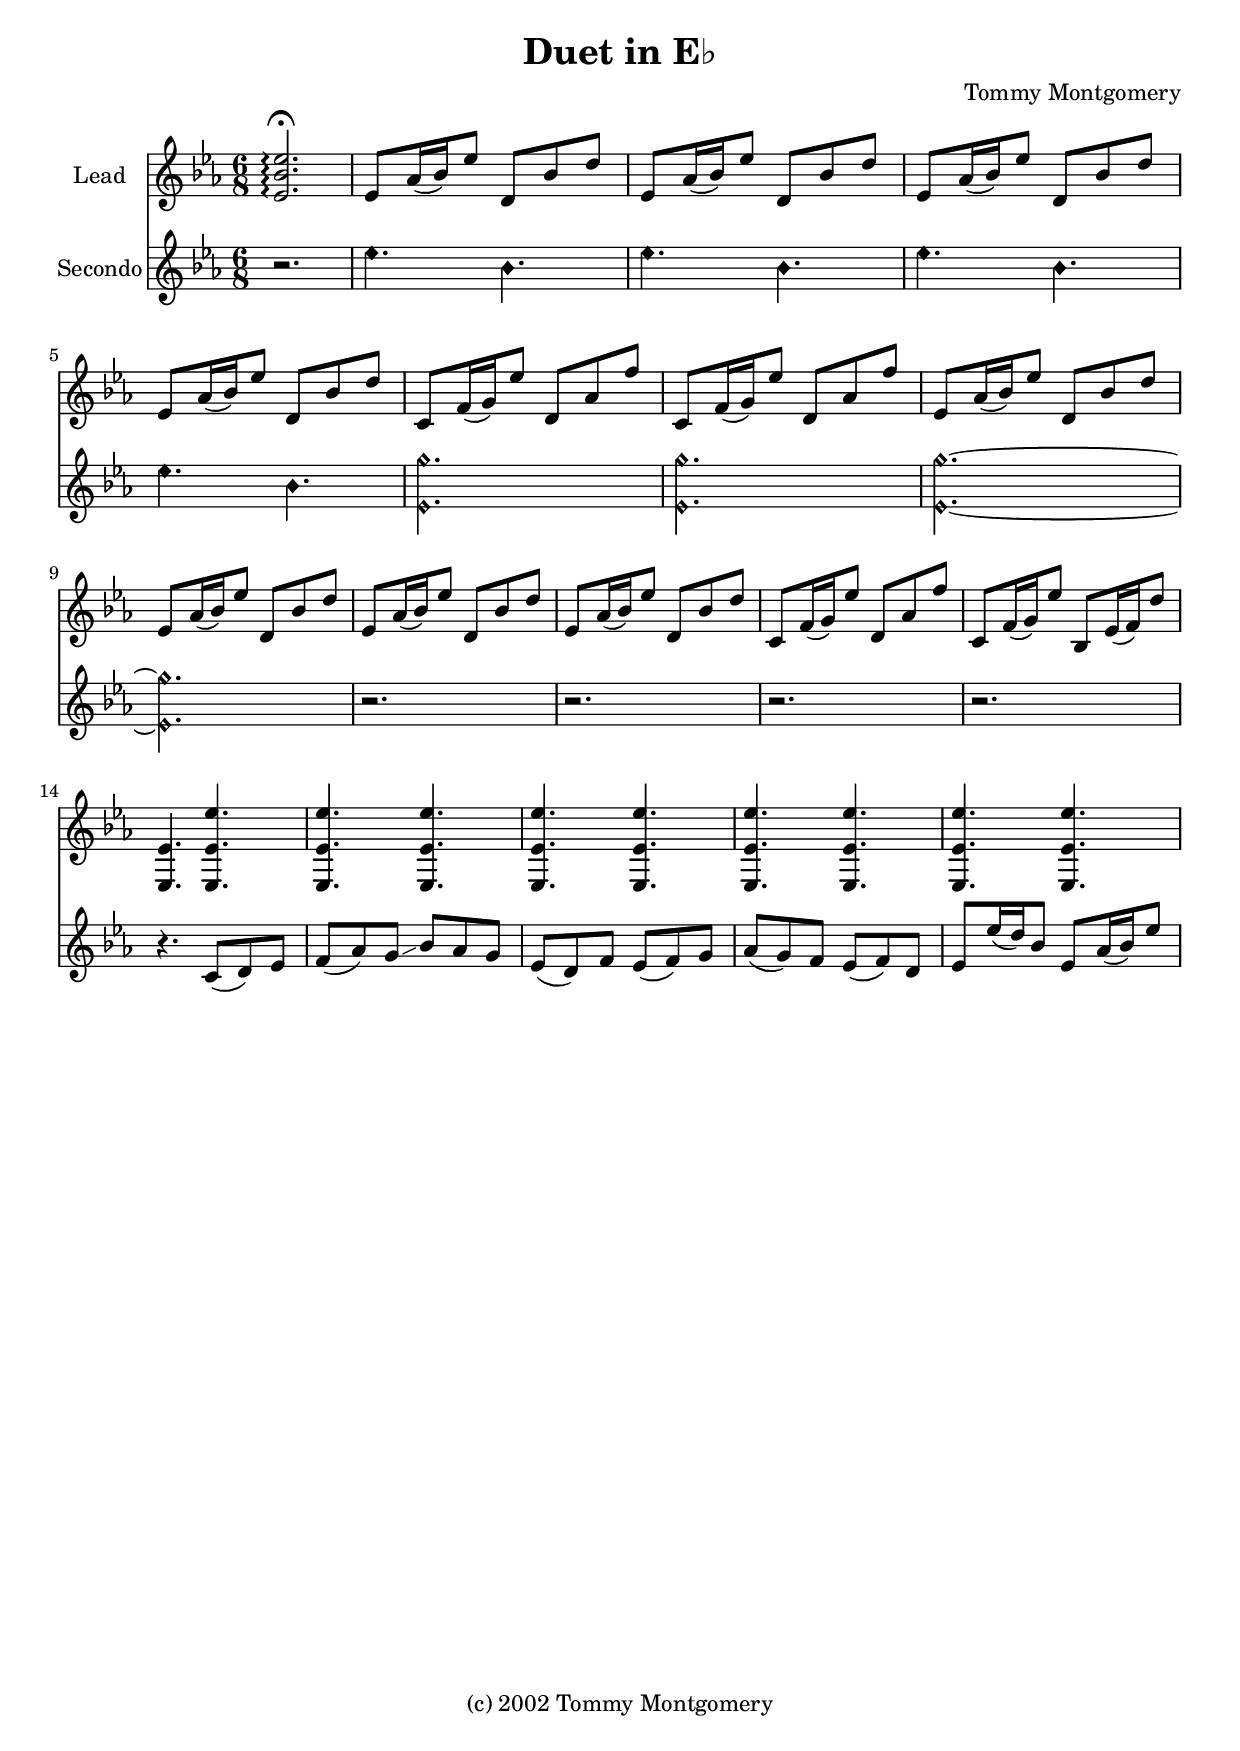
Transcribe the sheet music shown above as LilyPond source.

\version "2.14.2"
\language "english"

\header {
  title = "Duet in E♭"
  composer = "Tommy Montgomery"
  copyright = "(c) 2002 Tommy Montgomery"
}

leadMainEf = {
  \relative c' {
    ef8 af16( bf) ef8 d, bf' d
  }
}
leadMainCm = {
  \relative c' {
    c8 f16( g) ef'8 d, af' f'
  }
}

\parallelMusic #'(lead secondo) {
  \time 6/8 \key ef \major <ef bf' ef>2.\arpeggio\fermata |
  \time 6/8 \key ef \major r2. |
  
  \leadMainEf |
  \override NoteHead #'style = #'harmonic-mixed ef'4. bf |
  \leadMainEf |
  ef4. bf |
  \leadMainEf |
  ef4. bf |
  \leadMainEf |
  ef4. bf |
  
  \leadMainCm |
  <ef, g'>2. |
  \leadMainCm |
  <ef g'>2. |
  \leadMainEf |
  <ef g'>2. ~ |
  \leadMainEf |
  <ef g'>2. |
  
  \leadMainEf |
  r2. |
  \leadMainEf |
  r2. |
  \leadMainCm |
  r2. |
  c8 f16( g) ef'8 bf, ef16( f) d'8 |
  r2. |
  
  <ef,, ef'>4. <ef ef' ef'> |
  \revert NoteHead #'style r4. c8( d) ef |
  <ef ef' ef'>4. <ef ef' ef'> |
  f8( af) g\glissando bf af g |
  <ef ef' ef'>4. <ef ef' ef'> |
  ef8( d) f ef( f) g |
  <ef ef' ef'>4. <ef ef' ef'> |
  af8( g) f ef( f) d |
  
  <ef ef' ef'>4. <ef ef' ef'> |
  ef8 ef'16( d) bf8 ef, af16( bf) ef8 |
  
}

classicalGuitarIPart = \new Staff \with {
  midiInstrument = "acoustic guitar (nylon)"
  instrumentName = "Lead"
} { \clef treble \relative c' \lead }

classicalGuitarIIPart = \new Staff \with {
  midiInstrument = "acoustic guitar (nylon)"
  instrumentName = "Secondo"
} { \clef treble \relative c' \secondo }

\score {
  <<
    \classicalGuitarIPart
    \classicalGuitarIIPart
  >>
  \layout { }
  \midi {
    \context {
      \Score
      tempoWholesPerMinute = #(ly:make-moment 216 8)
    }
  }
}
